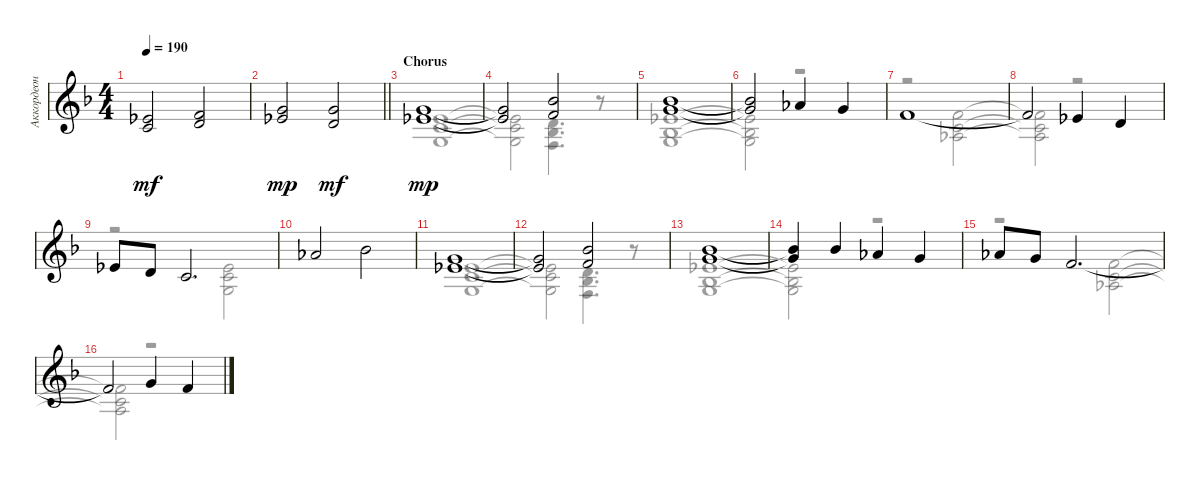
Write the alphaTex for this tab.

\track ("Аккордеон" "Аккордеон") {instrument accordion}
\staff {score}
\tuning (E4 B3 G3 D3 A2 E2) {hide}
\voice
\ts (4 4)
\tempo 190
\clef g2
\ks dminor
(4.2 5.3).2{dy mf} (6.2 7.3).2 |
\barLineRight lightlight
(8.2 8.3).2{dy mp} (8.2 7.3).2{dy mf} |
\section ("" "Chorus")
(3.1 4.2).1{dy mp} |
(3.1{t} 4.2{t}).2 (6.1 6.2).2 |
(6.1 8.2).1 |
(6.1{t} 8.2{t}).2 4.1.4 3.1.4 |
1.1.1 |
1.1{t}.2 4.2.4 3.2.4 |
4.2.8 3.2.8 1.2.2{d} |
4.1.2 6.1.2 |
(3.1 4.2).1 |
(3.1{t} 4.2{t}).2 (6.1 6.2).2 |
(6.1 8.2).1 |
(6.1{t} 8.2{t}).4 6.1.4 4.1.4 3.1.4 |
4.1.8 3.1.8 1.1.2{d} |
1.1{t}.2 3.1.4 1.1.4
\voice
\clef g2
\ottava regular
\simile none
\ks dminor
|
\barLineRight lightlight
|
(13.4 15.5 15.6).1 |
(13.4{t} 15.5{t} 15.6{t}).2 (12.4 13.5 13.6).4{d} r.8 |
(13.4 13.5 15.6).1 |
(13.4{t} 13.5{t} 15.6{t}).2 r.2 |
r.2 (15.4 15.5 16.6).2 |
(15.4{t} 15.5{t} 16.6{t}).2 r.2 |
r.2 (13.4 15.5 15.6).2 |
|
(13.4 15.5 15.6).1 |
(13.4{t} 15.5{t} 15.6{t}).2 (12.4 13.5 13.6).4{d} r.8 |
(13.4 13.5 15.6).1 |
(13.4{t} 13.5{t} 15.6{t}).2 r.2 |
r.2 (15.4 15.5 16.6).2 |
(15.4{t} 15.5{t} 16.6{t}).2 r.2
